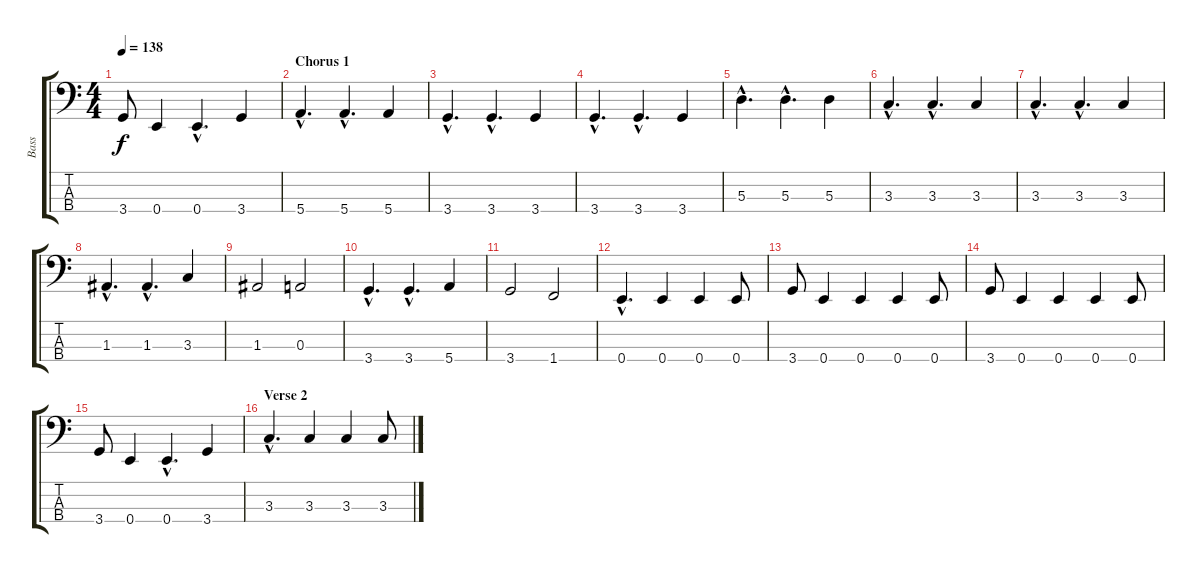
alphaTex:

\track ("Bass" "Bass") {instrument electricbassfinger}
\staff {score tabs}
\tuning (G2 D2 A1 E1) {hide}
\ts (4 4)
\tempo 138
\clef f4
\ks c
3.4.8{dy f} 0.4.4 0.4{hac}.4{d} 3.4.4 |
\section ("" "Chorus 1")
5.4{hac}.4{d} 5.4{hac}.4{d} 5.4.4 |
3.4{hac}.4{d} 3.4{hac}.4{d} 3.4.4 |
3.4{hac}.4{d} 3.4{hac}.4{d} 3.4.4 |
5.3{hac}.4{d} 5.3{hac}.4{d} 5.3.4 |
3.3{hac}.4{d} 3.3{hac}.4{d} 3.3.4 |
3.3{hac}.4{d} 3.3{hac}.4{d} 3.3.4 |
1.3{hac}.4{d} 1.3{hac}.4{d} 3.3.4 |
1.3.2 0.3.2 |
3.4{hac}.4{d} 3.4{hac}.4{d} 5.4.4 |
3.4.2 1.4.2 |
0.4{hac}.4{d} 0.4.4 0.4.4 0.4.8 |
3.4.8 0.4.4 0.4.4 0.4.4 0.4.8 |
3.4.8 0.4.4 0.4.4 0.4.4 0.4.8 |
3.4.8 0.4.4 0.4{hac}.4{d} 3.4.4 |
\section ("" "Verse 2")
3.3{hac}.4{d} 3.3.4 3.3.4 3.3.8
